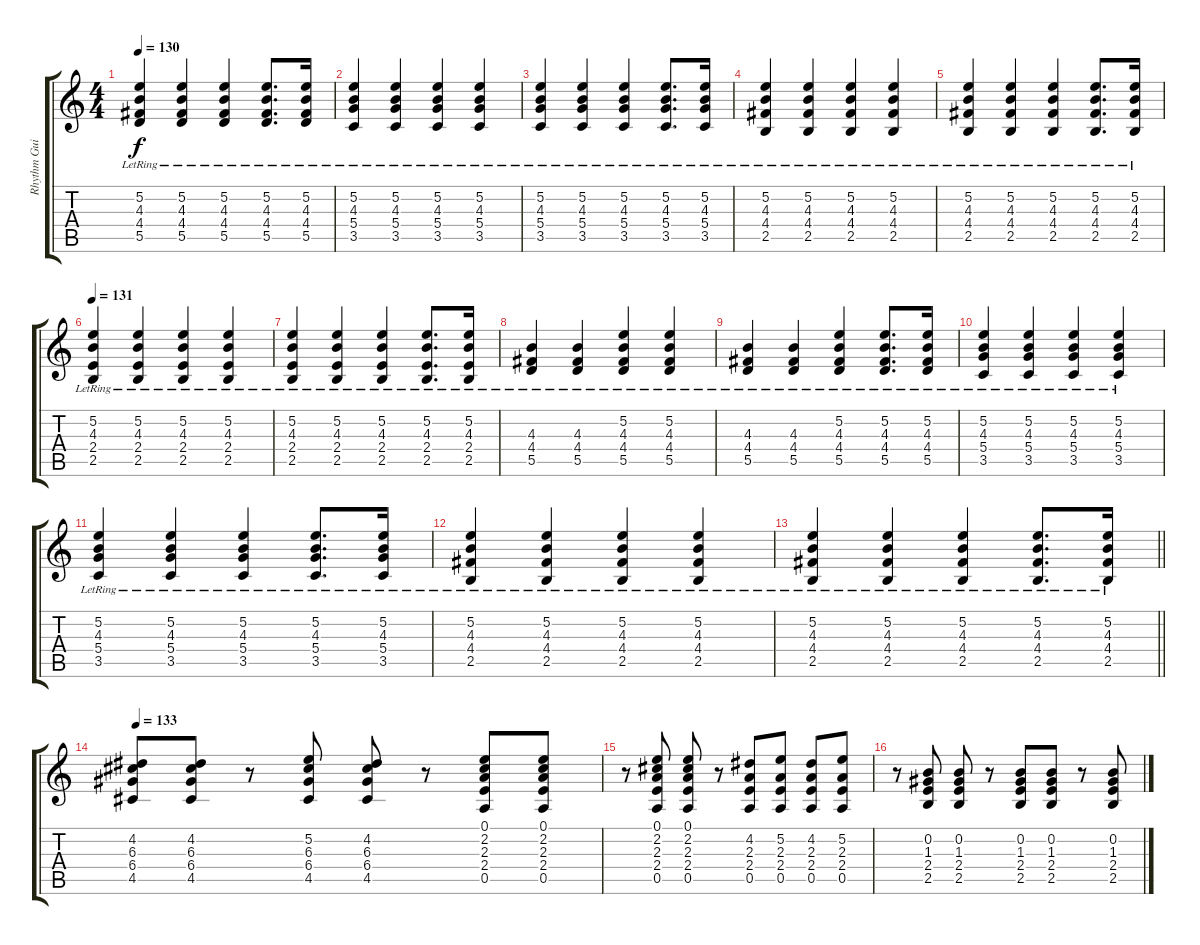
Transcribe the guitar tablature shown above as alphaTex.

\track ("Rhythm Guitar" "Rhythm Gui") {instrument acousticguitarsteel}
\staff {score tabs}
\tuning (E4 B3 G3 D3 A2 E2) {hide}
\ts (4 4)
\tempo 130
\clef g2
\ks c
(5.2{lr} 4.3{lr} 4.4{lr} 5.5{lr}).4{dy f} (5.2{lr} 4.3{lr} 4.4{lr} 5.5{lr}).4 (5.2{lr} 4.3{lr} 4.4{lr} 5.5{lr}).4 (5.2{lr} 4.3{lr} 4.4{lr} 5.5{lr}).8{d} (5.2{lr} 4.3{lr} 4.4{lr} 5.5{lr}).16 |
(5.2{lr} 4.3{lr} 5.4{lr} 3.5{lr}).4 (5.2{lr} 4.3{lr} 5.4{lr} 3.5{lr}).4 (5.2{lr} 4.3{lr} 5.4{lr} 3.5{lr}).4 (5.2{lr} 4.3{lr} 5.4{lr} 3.5{lr}).4 |
(5.2{lr} 4.3{lr} 5.4{lr} 3.5{lr}).4 (5.2{lr} 4.3{lr} 5.4{lr} 3.5{lr}).4 (5.2{lr} 4.3{lr} 5.4{lr} 3.5{lr}).4 (5.2{lr} 4.3{lr} 5.4{lr} 3.5{lr}).8{d} (5.2{lr} 4.3{lr} 5.4{lr} 3.5{lr}).16 |
(5.2{lr} 4.3{lr} 4.4{lr} 2.5{lr}).4 (5.2{lr} 4.3{lr} 4.4{lr} 2.5{lr}).4 (5.2{lr} 4.3{lr} 4.4{lr} 2.5{lr}).4 (5.2{lr} 4.3{lr} 4.4{lr} 2.5{lr}).4 |
(5.2{lr} 4.3{lr} 4.4{lr} 2.5{lr}).4 (5.2{lr} 4.3{lr} 4.4{lr} 2.5{lr}).4 (5.2{lr} 4.3{lr} 4.4{lr} 2.5{lr}).4 (5.2{lr} 4.3{lr} 4.4{lr} 2.5{lr}).8{d} (5.2{lr} 4.3{lr} 4.4{lr} 2.5{lr}).16 |
\tempo 131
(5.2{lr} 4.3{lr} 2.4{lr} 2.5{lr}).4 (5.2{lr} 4.3{lr} 2.4{lr} 2.5{lr}).4 (5.2{lr} 4.3{lr} 2.4{lr} 2.5{lr}).4 (5.2{lr} 4.3{lr} 2.4{lr} 2.5{lr}).4 |
(5.2{lr} 4.3{lr} 2.4{lr} 2.5{lr}).4 (5.2{lr} 4.3{lr} 2.4{lr} 2.5{lr}).4 (5.2{lr} 4.3{lr} 2.4{lr} 2.5{lr}).4 (5.2{lr} 4.3{lr} 2.4{lr} 2.5{lr}).8{d} (5.2{lr} 4.3{lr} 2.4{lr} 2.5{lr}).16 |
(4.3{lr} 4.4{lr} 5.5{lr}).4 (4.3{lr} 4.4{lr} 5.5{lr}).4 (5.2{lr} 4.3{lr} 4.4{lr} 5.5{lr}).4 (5.2{lr} 4.3{lr} 4.4{lr} 5.5{lr}).4 |
(4.3{lr} 4.4{lr} 5.5{lr}).4 (4.3{lr} 4.4{lr} 5.5{lr}).4 (5.2{lr} 4.3{lr} 4.4{lr} 5.5{lr}).4 (5.2{lr} 4.3{lr} 4.4{lr} 5.5{lr}).8{d} (5.2{lr} 4.3{lr} 4.4{lr} 5.5{lr}).16 |
(5.2{lr} 4.3{lr} 5.4{lr} 3.5{lr}).4 (5.2{lr} 4.3{lr} 5.4{lr} 3.5{lr}).4 (5.2{lr} 4.3{lr} 5.4{lr} 3.5{lr}).4 (5.2{lr} 4.3{lr} 5.4{lr} 3.5{lr}).4 |
(5.2{lr} 4.3{lr} 5.4{lr} 3.5{lr}).4 (5.2{lr} 4.3{lr} 5.4{lr} 3.5{lr}).4 (5.2{lr} 4.3{lr} 5.4{lr} 3.5{lr}).4 (5.2{lr} 4.3{lr} 5.4{lr} 3.5{lr}).8{d} (5.2{lr} 4.3{lr} 5.4{lr} 3.5{lr}).16 |
(5.2{lr} 4.3{lr} 4.4{lr} 2.5{lr}).4 (5.2{lr} 4.3{lr} 4.4{lr} 2.5{lr}).4 (5.2{lr} 4.3{lr} 4.4{lr} 2.5{lr}).4 (5.2{lr} 4.3{lr} 4.4{lr} 2.5{lr}).4 |
\barLineRight lightlight
(5.2{lr} 4.3{lr} 4.4{lr} 2.5{lr}).4 (5.2{lr} 4.3{lr} 4.4{lr} 2.5{lr}).4 (5.2{lr} 4.3{lr} 4.4{lr} 2.5{lr}).4 (5.2{lr} 4.3{lr} 4.4{lr} 2.5{lr}).8{d} (5.2{lr} 4.3{lr} 4.4{lr} 2.5{lr}).16 |
\tempo 133
(4.2 6.3 6.4 4.5).8{volume 13 instrument overdrivenguitar} (4.2 6.3 6.4 4.5).8 r.8 (5.2 6.3 6.4 4.5).8 (4.2 6.3 6.4 4.5).8 r.8 (0.1 2.2 2.3 2.4 0.5).8 (0.1 2.2 2.3 2.4 0.5).8 |
r.8 (0.1 2.2 2.3 2.4 0.5).8 (0.1 2.2 2.3 2.4 0.5).8 r.8 (4.2 2.3 2.4 0.5).8 (5.2 2.3 2.4 0.5).8 (4.2 2.3 2.4 0.5).8 (5.2 2.3 2.4 0.5).8 |
r.8 (0.2 1.3 2.4 2.5).8 (0.2 1.3 2.4 2.5).8 r.8 (0.2 1.3 2.4 2.5).8 (0.2 1.3 2.4 2.5).8 r.8 (0.2 1.3 2.4 2.5).8
